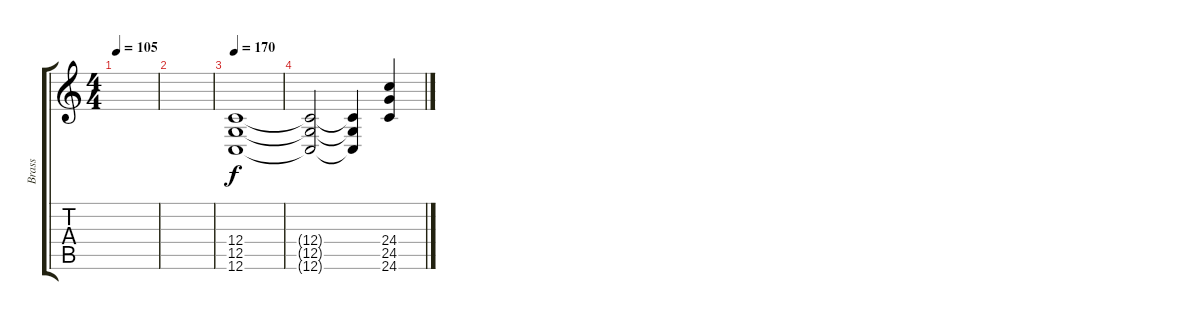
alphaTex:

\track ("Brass" "Brass") {instrument brasssection}
\staff {score tabs}
\tuning (D4 A3 F3 C3 G2 C2) {hide}
\ts (4 4)
\tempo 105
\clef g2
\ks c
|
|
\tempo 170
(12.4 12.5 12.6).1 |
(12.4{t} 12.5{t} 12.6{t}).2 (12.4{t} 12.5{t} 12.6{t}).4 (24.4 24.5 24.6).4
